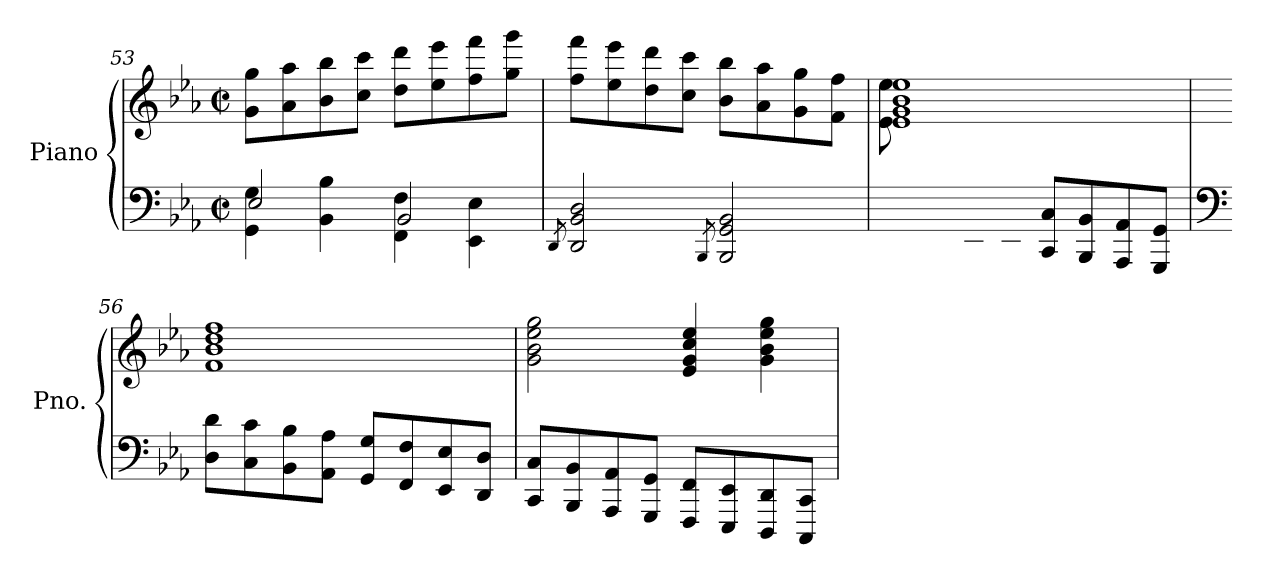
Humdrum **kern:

**kern	**kern
*part1	*part1
*staff2	*staff1
*I"Piano	*
*I'Pno.	*
!!LO:LB:g=z
*clefF4	*clefG2
*k[b-e-a-]	*k[b-e-a-]
*M2/2	*M2/2
*met(c|)	*met(c|)
=53	=53
*^	*
4GG\ 4G\	2E-/	8g\ 8gg\L
.	.	8a-\ 8aa-\
4BB-\ 4B-\	.	8b-\ 8bb-\
.	.	8cc\ 8ccc\J
4FF\ 4F\	2BB-/	8dd\ 8ddd\L
.	.	8ee-\ 8eee-\
4EE-\ 4E-\	.	8ff\ 8fff\
.	.	8gg\ 8ggg\J
*v	*v	*
=54	=54
8qDD/	.
2DD/ 2BB-/ 2D/	8ff\ 8fff\L
.	8ee-\ 8eee-\
.	8dd\ 8ddd\
.	8cc\ 8ccc\J
8qBBB-/	.
2BBB-/ 2GG/ 2BB-/	8b-\ 8bb-\L
.	8a-\ 8aa-\
.	8g\ 8gg\
.	8f\ 8ff\J
=55	=55
*	*^
8ryy	1e- 1g 1b- 1ee-	8e-\ 8ee-\L
*clefG2	*	*
8d/ 8dd/	.	2..ryy
8c/ 8cc/	.	.
8B-/ 8b-/J	.	.
8A-/ 8a-/L	.	.
8G/ 8g/	.	.
8F/ 8f/	.	.
8E-/ 8e-/J	.	.
*	*v	*v
=56	=56
*clefF4	*
8D\ 8d\L	1f 1b- 1dd 1ff
8C\ 8c\	.
8BB-\ 8B-\	.
8AA-\ 8A-\J	.
8GG/ 8G/L	.
8FF/ 8F/	.
8EE-/ 8E-/	.
8DD/ 8D/J	.
!!LO:LB:g=z
=57	=57
8CC/ 8C/L	2g\ 2b-\ 2ee-\ 2gg\
8BBB-/ 8BB-/	.
8AAA-/ 8AA-/	.
8GGG/ 8GG/J	.
8FFF/ 8FF/L	4e-/ 4g/ 4cc/ 4ee-/
8EEE-/ 8EE-/	.
8DDD/ 8DD/	4g\ 4b-\ 4ee-\ 4gg\
8CCC/ 8CC/J	.
=	=
*-	*-
